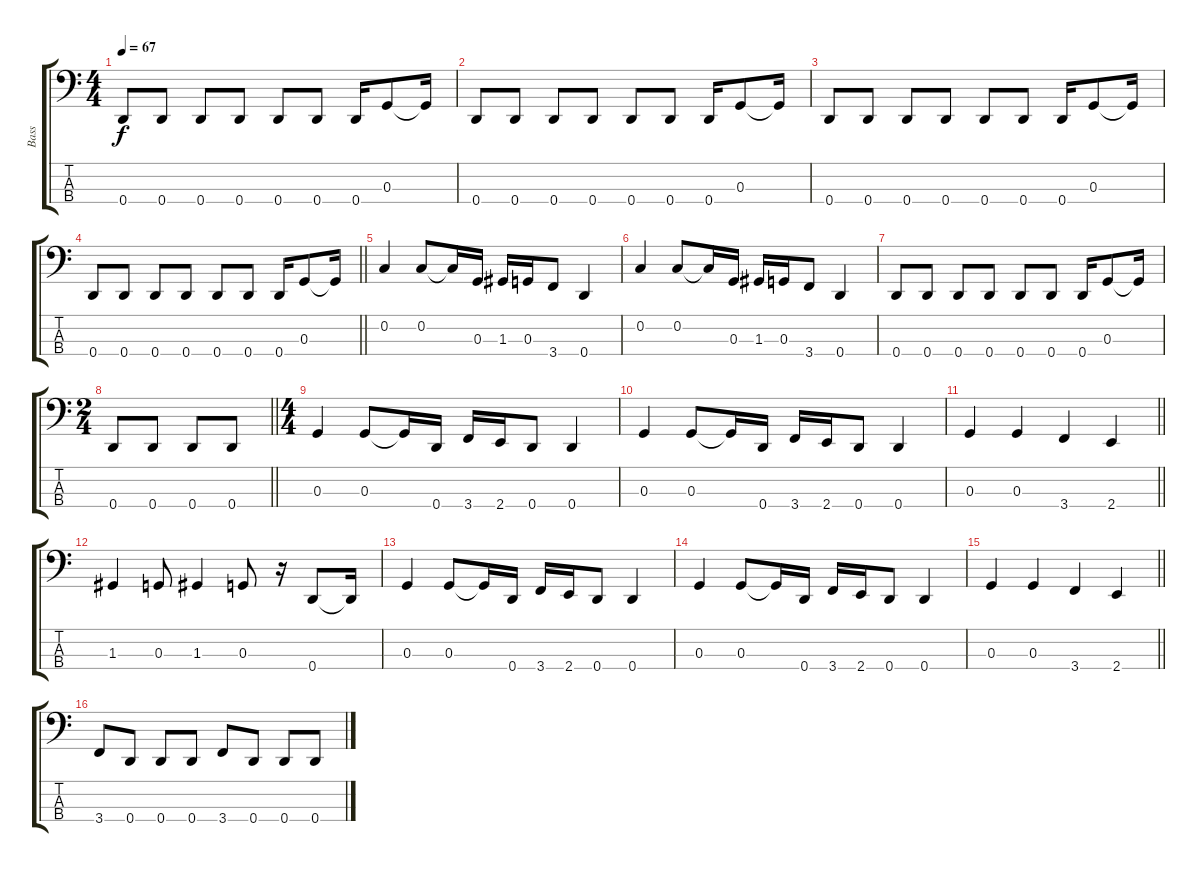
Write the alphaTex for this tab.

\track ("Bass" "Bass") {instrument electricbasspick}
\staff {score tabs}
\tuning (F2 C2 G1 D1) {hide}
\ts (4 4)
\tempo 67
\clef f4
\ks c
0.4.8{dy f} 0.4.8 0.4.8 0.4.8 0.4.8 0.4.8 0.4.16 0.3.8 0.3{t}.16 |
0.4.8 0.4.8 0.4.8 0.4.8 0.4.8 0.4.8 0.4.16 0.3.8 0.3{t}.16 |
0.4.8 0.4.8 0.4.8 0.4.8 0.4.8 0.4.8 0.4.16 0.3.8 0.3{t}.16 |
\barLineRight lightlight
0.4.8 0.4.8 0.4.8 0.4.8 0.4.8 0.4.8 0.4.16 0.3.8 0.3{t}.16 |
0.2.4 0.2.8 0.2{t}.16 0.3.16 1.3.16 0.3.16 3.4.8 0.4.4 |
0.2.4 0.2.8 0.2{t}.16 0.3.16 1.3.16 0.3.16 3.4.8 0.4.4 |
0.4.8 0.4.8 0.4.8 0.4.8 0.4.8 0.4.8 0.4.16 0.3.8 0.3{t}.16 |
\ts (2 4)
\barLineRight lightlight
0.4.8 0.4.8 0.4.8 0.4.8 |
\ts (4 4)
0.3.4 0.3.8 0.3{t}.16 0.4.16 3.4.16 2.4.16 0.4.8 0.4.4 |
0.3.4 0.3.8 0.3{t}.16 0.4.16 3.4.16 2.4.16 0.4.8 0.4.4 |
\barLineRight lightlight
0.3.4 0.3.4 3.4.4 2.4.4 |
1.3.4 0.3.8 1.3.4 0.3.8 r.16 0.4.8 0.4{t}.16 |
0.3.4 0.3.8 0.3{t}.16 0.4.16 3.4.16 2.4.16 0.4.8 0.4.4 |
0.3.4 0.3.8 0.3{t}.16 0.4.16 3.4.16 2.4.16 0.4.8 0.4.4 |
\barLineRight lightlight
0.3.4 0.3.4 3.4.4 2.4.4 |
3.4.8 0.4.8 0.4.8 0.4.8 3.4.8 0.4.8 0.4.8 0.4.8
